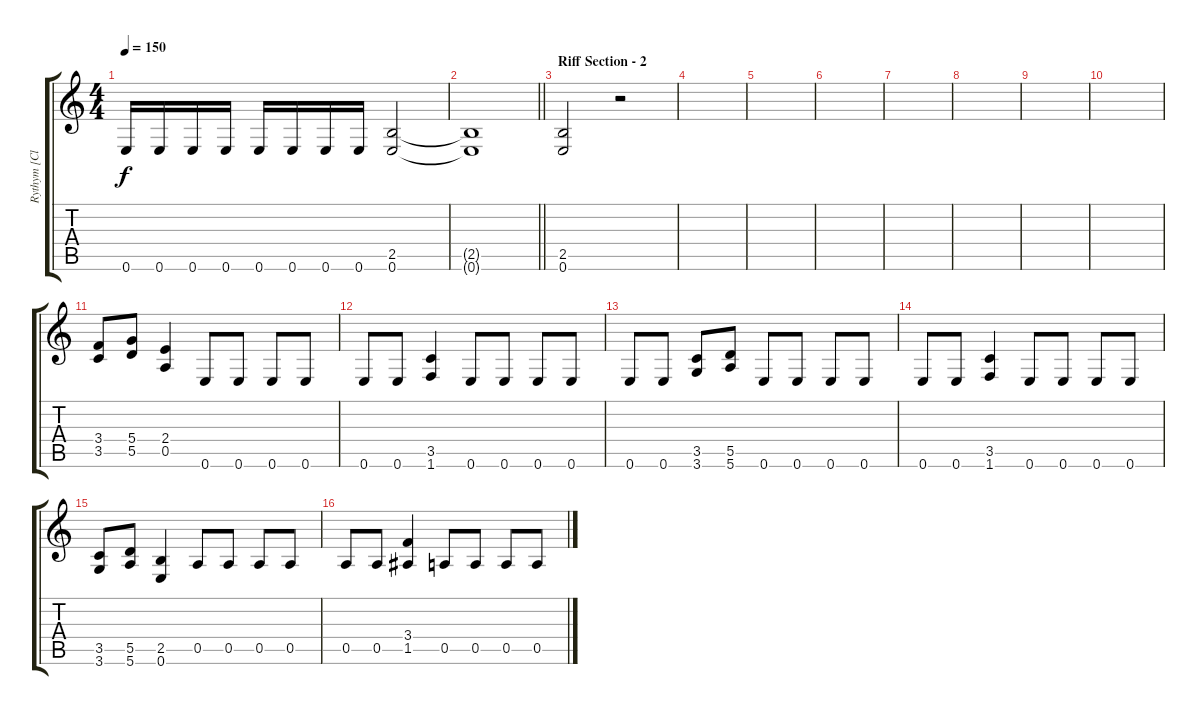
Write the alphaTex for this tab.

\track ("Rythym [Cloud]" "Rythym [Cl") {instrument distortionguitar}
\staff {score tabs}
\tuning (E4 B3 G3 D3 A2 E2) {hide}
\ts (4 4)
\tempo 150
\clef g2
\ks c
0.6.16{dy f} 0.6.16 0.6.16 0.6.16 0.6.16 0.6.16 0.6.16 0.6.16 (2.5 0.6).2 |
\barLineRight lightlight
(2.5{t} 0.6{t}).1 |
\section ("" "Riff Section - 2")
(2.5 0.6).2 r.2 |
|
|
|
|
|
|
|
(3.4 3.5).8 (5.4 5.5).8 (2.4 0.5).4 0.6.8 0.6.8 0.6.8 0.6.8 |
0.6.8 0.6.8 (3.5 1.6).4 0.6.8 0.6.8 0.6.8 0.6.8 |
0.6.8 0.6.8 (3.5 3.6).8 (5.5 5.6).8 0.6.8 0.6.8 0.6.8 0.6.8 |
0.6.8 0.6.8 (3.5 1.6).4 0.6.8 0.6.8 0.6.8 0.6.8 |
(3.5 3.6).8 (5.5 5.6).8 (2.5 0.6).4 0.5.8 0.5.8 0.5.8 0.5.8 |
0.5.8 0.5.8 (3.4 1.5).4 0.5.8 0.5.8 0.5.8 0.5.8
